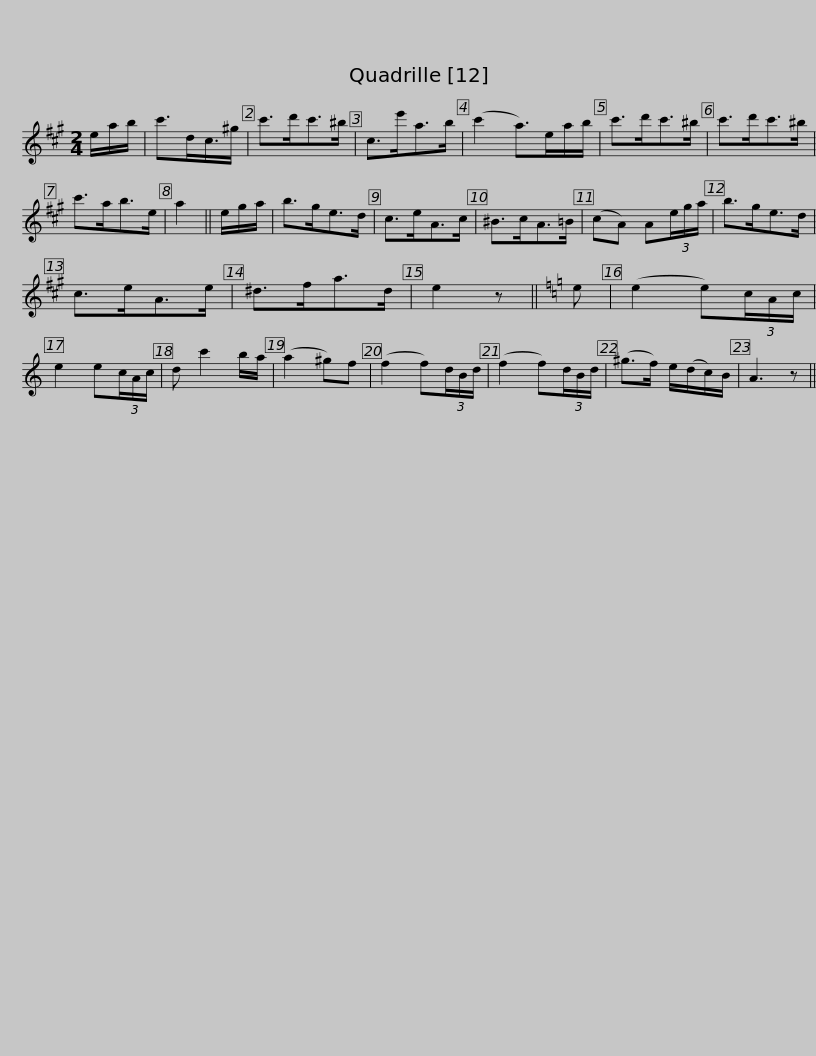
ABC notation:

X:1
L:1/8
M:2/4
I:linebreak $
K:A
V:1 treble
V:1
 e/a/b/ | c'>dc3/4^g/ | c'>d'c'>^b | c>e'a>b | (c'2 a>)ea/b/ | %5
 c'>d'c'>^b | c'>d'c'>^b |$ c'>ab>e | a2 || e/g/a/ | %10
 b>ge>d | c>eA>c | ^B>cA>=B | (cA) A(3e/g/a/ | b>ge>d | %15
 c>eA>e |$ ^d>fa>d | e2 z ||[K:Amin] e | (e2 e)(3c/A/c/ | %20
 e2 e(3c/A/c/ | d c'2 b/a/ | (a2 ^g)f | (f2 f)(3d/B/d/ | (f2 f)(3d/B/d/ |$ %25
 (^g>f) e/(d/c/)B/ | A3 z || %27
